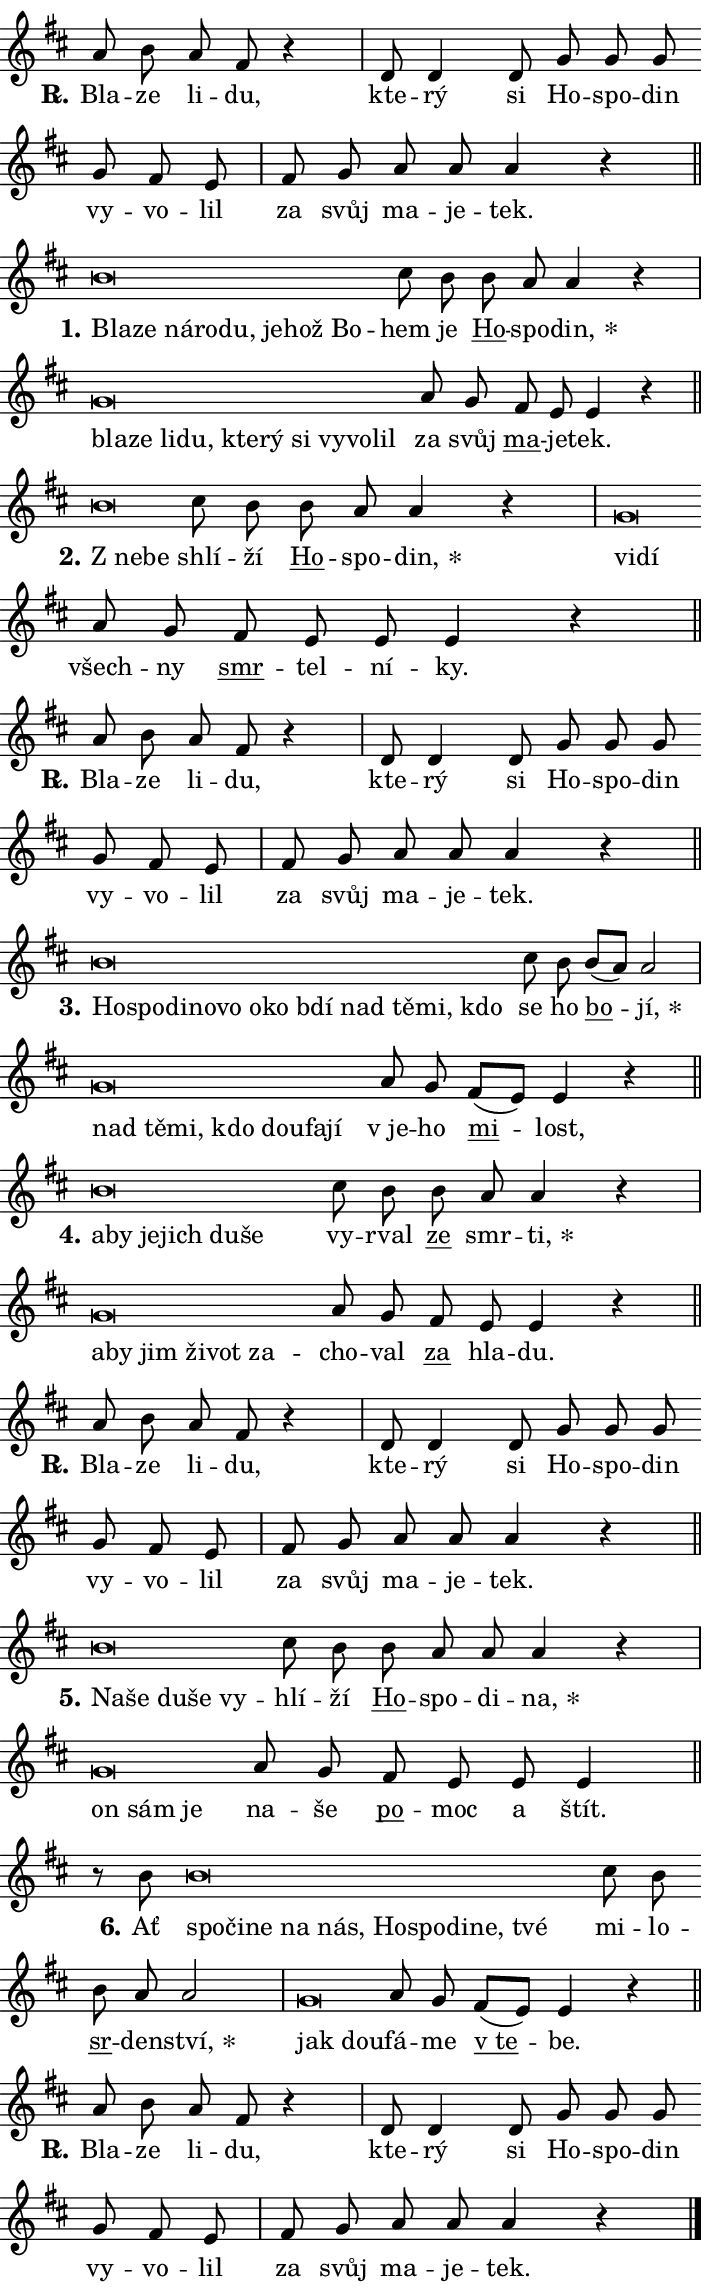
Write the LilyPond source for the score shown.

\version "2.24.0"
\header { tagline = "" }
\paper {
  indent = 0\cm
  top-margin = 0\cm
  right-margin = 0.13\cm % to fit lyric hyphens
  bottom-margin = 0\cm
  left-margin = 0\cm
  paper-width = 12\cm
  page-breaking = #ly:one-page-breaking
  system-system-spacing.basic-distance = #11
  score-system-spacing.basic-distance = #11
  ragged-last = ##f
}


%% Author: Thomas Morley
%% https://lists.gnu.org/archive/html/lilypond-user/2020-05/msg00002.html
#(define (line-position grob)
"Returns position of @var[grob} in current system:
   @code{'start}, if at first time-step
   @code{'end}, if at last time-step
   @code{'middle} otherwise
"
  (let* ((col (ly:item-get-column grob))
         (ln (ly:grob-object col 'left-neighbor))
         (rn (ly:grob-object col 'right-neighbor))
         (col-to-check-left (if (ly:grob? ln) ln col))
         (col-to-check-right (if (ly:grob? rn) rn col))
         (break-dir-left
           (and
             (ly:grob-property col-to-check-left 'non-musical #f)
             (ly:item-break-dir col-to-check-left)))
         (break-dir-right
           (and
             (ly:grob-property col-to-check-right 'non-musical #f)
             (ly:item-break-dir col-to-check-right))))
        (cond ((eqv? 1 break-dir-left) 'start)
              ((eqv? -1 break-dir-right) 'end)
              (else 'middle))))

#(define (tranparent-at-line-position vctor)
  (lambda (grob)
  "Relying on @code{line-position} select the relevant enry from @var{vctor}.
Used to determine transparency,"
    (case (line-position grob)
      ((end) (not (vector-ref vctor 0)))
      ((middle) (not (vector-ref vctor 1)))
      ((start) (not (vector-ref vctor 2))))))

noteHeadBreakVisibility =
#(define-music-function (break-visibility)(vector?)
"Makes @code{NoteHead}s transparent relying on @var{break-visibility}"
#{
  \override NoteHead.transparent =
    #(tranparent-at-line-position break-visibility)
#})

#(define delete-ledgers-for-transparent-note-heads
  (lambda (grob)
    "Reads whether a @code{NoteHead} is transparent.
If so this @code{NoteHead} is removed from @code{'note-heads} from
@var{grob}, which is supposed to be @code{LedgerLineSpanner}.
As a result ledgers are not printed for this @code{NoteHead}"
    (let* ((nhds-array (ly:grob-object grob 'note-heads))
           (nhds-list
             (if (ly:grob-array? nhds-array)
                 (ly:grob-array->list nhds-array)
                 '()))
           ;; Relies on the transparent-property being done before
           ;; Staff.LedgerLineSpanner.after-line-breaking is executed.
           ;; This is fragile ...
           (to-keep
             (remove
               (lambda (nhd)
                 (ly:grob-property nhd 'transparent #f))
               nhds-list)))
      ;; TODO find a better method to iterate over grob-arrays, similiar
      ;; to filter/remove etc for lists
      ;; For now rebuilt from scratch
      (set! (ly:grob-object grob 'note-heads)  '())
      (for-each
        (lambda (nhd)
          (ly:pointer-group-interface::add-grob grob 'note-heads nhd))
        to-keep))))

squashNotes = {
  \override NoteHead.X-extent = #'(-0.2 . 0.2)
  \override NoteHead.Y-extent = #'(-0.75 . 0)
  \override NoteHead.stencil =
    #(lambda (grob)
       (let ((pos (ly:grob-property grob 'staff-position)))
         (begin
           (if (< pos -7) (display "ERROR: Lower brevis then expected\n") (display ""))
           (if (<= pos -6) ly:text-interface::print ly:note-head::print))))
}
unSquashNotes = {
  \revert NoteHead.X-extent
  \revert NoteHead.Y-extent
  \revert NoteHead.stencil
}

hideNotes = \noteHeadBreakVisibility #begin-of-line-visible
unHideNotes = \noteHeadBreakVisibility #all-visible

% work-around for resetting accidentals
% https://lilypond.org/doc/v2.23/Documentation/notation/displaying-rhythms#unmetered-music
cadenzaMeasure = {
  \cadenzaOff
  \partial 1024 s1024
  \cadenzaOn
}

#(define-markup-command (accent layout props text) (markup?)
  "Underline accented syllable"
  (interpret-markup layout props
    #{\markup \override #'(offset . 4.3) \underline { #text }#}))

responsum = \markup \concat {
  "R" \hspace #-1.05 \path #0.1 #'((moveto 0 0.07) (lineto 0.9 0.8)) \hspace #0.05 "."
}

spaceSize = #0.6828661417322834 % exact space size for TeX Gyre Schola

\layout {
  \context {
    \Staff
    \remove "Time_signature_engraver"
    \override LedgerLineSpanner.after-line-breaking = #delete-ledgers-for-transparent-note-heads
  }
  \context {
    \Lyrics {
      \override LyricSpace.minimum-distance = \spaceSize
      \override LyricText.font-name = #"TeX Gyre Schola"
      \override LyricText.font-size = 1
      \override StanzaNumber.font-name = #"TeX Gyre Schola Bold"
      \override StanzaNumber.font-size = 1
    }
  }
  \context {
    \Score 
    \override NoteHead.text =
      #(lambda (grob) 
        (let ((pos (ly:grob-property grob 'staff-position)))
          #{\markup {
            \combine
              \halign #-0.55 \raise #(if (= pos -6) 0 0.5) \override #'(thickness . 2) \draw-line #'(3.2 . 0)
              \musicglyph "noteheads.sM1"
          }#}))
  }
}

% magnetic-lyrics.ily
%
%   written by
%     Jean Abou Samra <jean@abou-samra.fr>
%     Werner Lemberg <wl@gnu.org>
%
%   adapted by
%     Jiri Hon <jiri.hon@gmail.com>
%
% Version 2022-Apr-15

% https://www.mail-archive.com/lilypond-user@gnu.org/msg149350.html

#(define (Left_hyphen_pointer_engraver context)
   "Collect syllable-hyphen-syllable occurrences in lyrics and store
them in properties.  This engraver only looks to the left.  For
example, if the lyrics input is @code{foo -- bar}, it does the
following.

@itemize @bullet
@item
Set the @code{text} property of the @code{LyricHyphen} grob between
@q{foo} and @q{bar} to @code{foo}.

@item
Set the @code{left-hyphen} property of the @code{LyricText} grob with
text @q{foo} to the @code{LyricHyphen} grob between @q{foo} and
@q{bar}.
@end itemize

Use this auxiliary engraver in combination with the
@code{lyric-@/text::@/apply-@/magnetic-@/offset!} hook."
   (let ((hyphen #f)
         (text #f))
     (make-engraver
      (acknowledgers
       ((lyric-syllable-interface engraver grob source-engraver)
        (set! text grob)))
      (end-acknowledgers
       ((lyric-hyphen-interface engraver grob source-engraver)
        ;(when (not (grob::has-interface grob 'lyric-space-interface))
          (set! hyphen grob)));)
      ((stop-translation-timestep engraver)
       (when (and text hyphen)
         (ly:grob-set-object! text 'left-hyphen hyphen))
       (set! text #f)
       (set! hyphen #f)))))

#(define (lyric-text::apply-magnetic-offset! grob)
   "If the space between two syllables is less than the value in
property @code{LyricText@/.details@/.squash-threshold}, move the right
syllable to the left so that it gets concatenated with the left
syllable.

Use this function as a hook for
@code{LyricText@/.after-@/line-@/breaking} if the
@code{Left_@/hyphen_@/pointer_@/engraver} is active."
   (let ((hyphen (ly:grob-object grob 'left-hyphen #f)))
     (when hyphen
       (let ((left-text (ly:spanner-bound hyphen LEFT)))
         (when (grob::has-interface left-text 'lyric-syllable-interface)
           (let* ((common (ly:grob-common-refpoint grob left-text X))
                  (this-x-ext (ly:grob-extent grob common X))
                  (left-x-ext
                   (begin
                     ;; Trigger magnetism for left-text.
                     (ly:grob-property left-text 'after-line-breaking)
                     (ly:grob-extent left-text common X)))
                  ;; `delta` is the gap width between two syllables.
                  (delta (- (interval-start this-x-ext)
                            (interval-end left-x-ext)))
                  (details (ly:grob-property grob 'details))
                  (threshold (assoc-get 'squash-threshold details 0.2)))
             (when (< delta threshold)
               (let* (;; We have to manipulate the input text so that
                      ;; ligatures crossing syllable boundaries are not
                      ;; disabled.  For languages based on the Latin
                      ;; script this is essentially a beautification.
                      ;; However, for non-Western scripts it can be a
                      ;; necessity.
                      (lt (ly:grob-property left-text 'text))
                      (rt (ly:grob-property grob 'text))
                      (is-space (grob::has-interface hyphen 'lyric-space-interface))
                      (space (if is-space " " ""))
                      (extra-delta (if is-space spaceSize 0))
                      ;; Append new syllable.
                      (ltrt-space (if (and (string? lt) (string? rt))
                                (string-append lt space rt)
                                (make-concat-markup (list lt space rt))))
                      ;; Right-align `ltrt` to the right side.
                      (ltrt-space-markup (grob-interpret-markup
                               grob
                               (make-translate-markup
                                (cons (interval-length this-x-ext) 0)
                                (make-right-align-markup ltrt-space)))))
                 (begin
                   ;; Don't print `left-text`.
                   (ly:grob-set-property! left-text 'stencil #f)
                   ;; Set text and stencil (which holds all collected
                   ;; syllables so far) and shift it to the left.
                   (ly:grob-set-property! grob 'text ltrt-space)
                   (ly:grob-set-property! grob 'stencil ltrt-space-markup)
                   (ly:grob-translate-axis! grob (- (- delta extra-delta)) X))))))))))


#(define (lyric-hyphen::displace-bounds-first grob)
   ;; Make very sure this callback isn't triggered too early.
   (let ((left (ly:spanner-bound grob LEFT))
         (right (ly:spanner-bound grob RIGHT)))
     (ly:grob-property left 'after-line-breaking)
     (ly:grob-property right 'after-line-breaking)
     (ly:lyric-hyphen::print grob)))

squashThreshold = #0.4

\layout {
  \context {
    \Lyrics
    \consists #Left_hyphen_pointer_engraver
    \override LyricText.after-line-breaking =
      #lyric-text::apply-magnetic-offset!
    \override LyricHyphen.stencil = #lyric-hyphen::displace-bounds-first
    \override LyricText.details.squash-threshold = \squashThreshold
    \override LyricHyphen.minimum-distance = 0
    \override LyricHyphen.minimum-length = \squashThreshold
  }
}

squashText = \override LyricText.details.squash-threshold = 9999
unSquashText = \override LyricText.details.squash-threshold = \squashThreshold

leftText = \override LyricText.self-alignment-X = #LEFT
unLeftText = \revert LyricText.self-alignment-X

starOffset = #(lambda (grob) 
                (let ((x_offset (ly:self-alignment-interface::aligned-on-x-parent grob)))
                  (if (= x_offset 0) 0 (+ x_offset 1.2))))

star = #(define-music-function (syllable)(string?)
"Append star separator at the end of a syllable"
#{
  \once \override LyricText.X-offset = #starOffset
  \lyricmode { \markup {
    #syllable
    \override #'((font-name . "TeX Gyre Schola Bold")) \hspace #0.2 \lower #0.65 \larger "*"
  } }
#})

starAccent = #(define-music-function (syllable)(string?)
"Append star separator at the end of a syllable and make accent"
#{
  \once \override LyricText.X-offset = #starOffset
  \lyricmode { \markup {
    \accent #syllable
    \override #'((font-name . "TeX Gyre Schola Bold")) \hspace #0.2 \lower #0.65 \larger "*"
  } }
#})

breath = #(define-music-function (syllable)(string?)
"Append breathing indicator at the end of a syllable"
#{
  \lyricmode { \markup { #syllable "+" } }
#})

optionalBreath = #(define-music-function (syllable)(string?)
"Append optional breathing indicator at the end of a syllable"
#{
  \lyricmode { \markup { #syllable "(+)" } }
#})


\score {
    <<
        \new Voice = "melody" { \cadenzaOn \key d \major \relative { a'8 b a fis r4 \cadenzaMeasure \bar "|" d8 d4 d8 \bar "" g g g \bar "" g fis e \cadenzaMeasure \bar "|" fis g a a a4 r \cadenzaMeasure \bar "||" \break } }
        \new Lyrics \lyricsto "melody" { \lyricmode { \set stanza = \responsum
Bla -- ze li -- du, kte -- rý si Ho -- spo -- din vy -- vo -- lil za svůj ma -- je -- tek. } }
    >>
    \layout {}
}

\score {
    <<
        \new Voice = "melody" { \cadenzaOn \key d \major \relative { \squashNotes b'\breve*1/16 \hideNotes \breve*1/16 \bar "" \breve*1/16 \bar "" \breve*1/16 \bar "" \breve*1/16 \bar "" \breve*1/16 \bar "" \breve*1/16 \breve*1/16 \bar "" \unHideNotes \unSquashNotes cis8 b \bar "" b a a4 r \cadenzaMeasure \bar "|" \squashNotes g\breve*1/16 \hideNotes \breve*1/16 \bar "" \breve*1/16 \bar "" \breve*1/16 \bar "" \breve*1/16 \bar "" \breve*1/16 \bar "" \breve*1/16 \bar "" \breve*1/16 \bar "" \breve*1/16 \breve*1/16 \bar "" \unHideNotes \unSquashNotes a8 g \bar "" fis e e4 r \cadenzaMeasure \bar "||" \break } }
        \new Lyrics \lyricsto "melody" { \lyricmode { \set stanza = "1."
\leftText Bla -- \squashText ze ná -- ro -- du, je -- hož Bo -- \unLeftText \unSquashText hem je \markup \accent Ho -- spo -- \star din, \leftText bla -- \squashText ze li -- du, kte -- rý si vy -- vo -- lil \unLeftText \unSquashText za svůj \markup \accent ma -- je -- tek. } }
    >>
    \layout {}
}

\score {
    <<
        \new Voice = "melody" { \cadenzaOn \key d \major \relative { \squashNotes b'\breve*1/16 \hideNotes \breve*1/16 \bar "" \unHideNotes \unSquashNotes cis8 b \bar "" b a a4 r \cadenzaMeasure \bar "|" \squashNotes g\breve*1/16 \hideNotes \breve*1/16 \bar "" \unHideNotes \unSquashNotes a8 g \bar "" fis e e e4 r \cadenzaMeasure \bar "||" \break } }
        \new Lyrics \lyricsto "melody" { \lyricmode { \set stanza = "2."
\leftText "Z ne" -- \squashText be \unLeftText \unSquashText shlí -- ží \markup \accent Ho -- spo -- \star din, \leftText vi -- \squashText dí \unLeftText \unSquashText všech -- ny \markup \accent smr -- tel -- ní -- ky. } }
    >>
    \layout {}
}

\score {
    <<
        \new Voice = "melody" { \cadenzaOn \key d \major \relative { a'8 b a fis r4 \cadenzaMeasure \bar "|" d8 d4 d8 \bar "" g g g \bar "" g fis e \cadenzaMeasure \bar "|" fis g a a a4 r \cadenzaMeasure \bar "||" \break } }
        \new Lyrics \lyricsto "melody" { \lyricmode { \set stanza = \responsum
Bla -- ze li -- du, kte -- rý si Ho -- spo -- din vy -- vo -- lil za svůj ma -- je -- tek. } }
    >>
    \layout {}
}

\score {
    <<
        \new Voice = "melody" { \cadenzaOn \key d \major \relative { \squashNotes b'\breve*1/16 \hideNotes \breve*1/16 \bar "" \breve*1/16 \bar "" \breve*1/16 \bar "" \breve*1/16 \bar "" \breve*1/16 \bar "" \breve*1/16 \bar "" \breve*1/16 \bar "" \breve*1/16 \bar "" \breve*1/16 \bar "" \breve*1/16 \breve*1/16 \bar "" \unHideNotes \unSquashNotes cis8 b \bar "" b[( a)] a2 \cadenzaMeasure \bar "|" \squashNotes g\breve*1/16 \hideNotes \breve*1/16 \bar "" \breve*1/16 \bar "" \breve*1/16 \bar "" \breve*1/16 \bar "" \breve*1/16 \breve*1/16 \bar "" \unHideNotes \unSquashNotes a8 g \bar "" fis[( e)] e4 r \cadenzaMeasure \bar "||" \break } }
        \new Lyrics \lyricsto "melody" { \lyricmode { \set stanza = "3."
\leftText Ho -- \squashText spo -- di -- no -- vo o -- ko bdí nad tě -- mi, kdo \unLeftText \unSquashText se ho \markup \accent bo -- \star jí, \leftText nad \squashText tě -- mi, kdo dou -- fa -- jí \unLeftText \unSquashText "v je" -- ho \markup \accent mi -- lost, } }
    >>
    \layout {}
}

\score {
    <<
        \new Voice = "melody" { \cadenzaOn \key d \major \relative { \squashNotes b'\breve*1/16 \hideNotes \breve*1/16 \bar "" \breve*1/16 \bar "" \breve*1/16 \bar "" \breve*1/16 \breve*1/16 \bar "" \unHideNotes \unSquashNotes cis8 b \bar "" b a a4 r \cadenzaMeasure \bar "|" \squashNotes g\breve*1/16 \hideNotes \breve*1/16 \bar "" \breve*1/16 \bar "" \breve*1/16 \bar "" \breve*1/16 \breve*1/16 \bar "" \unHideNotes \unSquashNotes a8 g \bar "" fis e e4 r \cadenzaMeasure \bar "||" \break } }
        \new Lyrics \lyricsto "melody" { \lyricmode { \set stanza = "4."
\leftText a -- \squashText by je -- jich du -- še \unLeftText \unSquashText vy -- rval \markup \accent ze smr -- \star ti, \leftText a -- \squashText by jim ži -- vot za -- \unLeftText \unSquashText cho -- val \markup \accent za hla -- du. } }
    >>
    \layout {}
}

\score {
    <<
        \new Voice = "melody" { \cadenzaOn \key d \major \relative { a'8 b a fis r4 \cadenzaMeasure \bar "|" d8 d4 d8 \bar "" g g g \bar "" g fis e \cadenzaMeasure \bar "|" fis g a a a4 r \cadenzaMeasure \bar "||" \break } }
        \new Lyrics \lyricsto "melody" { \lyricmode { \set stanza = \responsum
Bla -- ze li -- du, kte -- rý si Ho -- spo -- din vy -- vo -- lil za svůj ma -- je -- tek. } }
    >>
    \layout {}
}

\score {
    <<
        \new Voice = "melody" { \cadenzaOn \key d \major \relative { \squashNotes b'\breve*1/16 \hideNotes \breve*1/16 \bar "" \breve*1/16 \bar "" \breve*1/16 \breve*1/16 \bar "" \unHideNotes \unSquashNotes cis8 b \bar "" b a a a4 r \cadenzaMeasure \bar "|" \squashNotes g\breve*1/16 \hideNotes \breve*1/16 \breve*1/16 \bar "" \unHideNotes \unSquashNotes a8 g \bar "" fis e e e4 \cadenzaMeasure \bar "||" \break } }
        \new Lyrics \lyricsto "melody" { \lyricmode { \set stanza = "5."
\leftText Na -- \squashText še du -- še vy -- \unLeftText \unSquashText hlí -- ží \markup \accent Ho -- spo -- di -- \star na, \leftText on \squashText sám je \unLeftText \unSquashText na -- še \markup \accent po -- moc a štít. } }
    >>
    \layout {}
}

\score {
    <<
        \new Voice = "melody" { \cadenzaOn \key d \major \relative { r8 b'8 \squashNotes b\breve*1/16 \hideNotes \breve*1/16 \bar "" \breve*1/16 \bar "" \breve*1/16 \bar "" \breve*1/16 \bar "" \breve*1/16 \bar "" \breve*1/16 \bar "" \breve*1/16 \bar "" \breve*1/16 \breve*1/16 \bar "" \unHideNotes \unSquashNotes cis8 b \bar "" b a a2 \cadenzaMeasure \bar "|" \squashNotes g\breve*1/16 \hideNotes \breve*1/16 \bar "" \unHideNotes \unSquashNotes a8 g \bar "" fis[( e)] e4 r \cadenzaMeasure \bar "||" \break } }
        \new Lyrics \lyricsto "melody" { \lyricmode { \set stanza = "6."
Ať \leftText spo -- \squashText či -- ne na nás, Ho -- spo -- di -- ne, tvé \unLeftText \unSquashText mi -- lo -- \markup \accent sr -- den -- \star ství, \leftText jak \squashText dou -- \unLeftText \unSquashText fá -- me \markup \accent "v te" -- be. } }
    >>
    \layout {}
}

\score {
    <<
        \new Voice = "melody" { \cadenzaOn \key d \major \relative { a'8 b a fis r4 \cadenzaMeasure \bar "|" d8 d4 d8 \bar "" g g g \bar "" g fis e \cadenzaMeasure \bar "|" fis g a a a4 r \cadenzaMeasure \bar "||" \break } \bar "|." }
        \new Lyrics \lyricsto "melody" { \lyricmode { \set stanza = \responsum
Bla -- ze li -- du, kte -- rý si Ho -- spo -- din vy -- vo -- lil za svůj ma -- je -- tek. } }
    >>
    \layout {}
}
